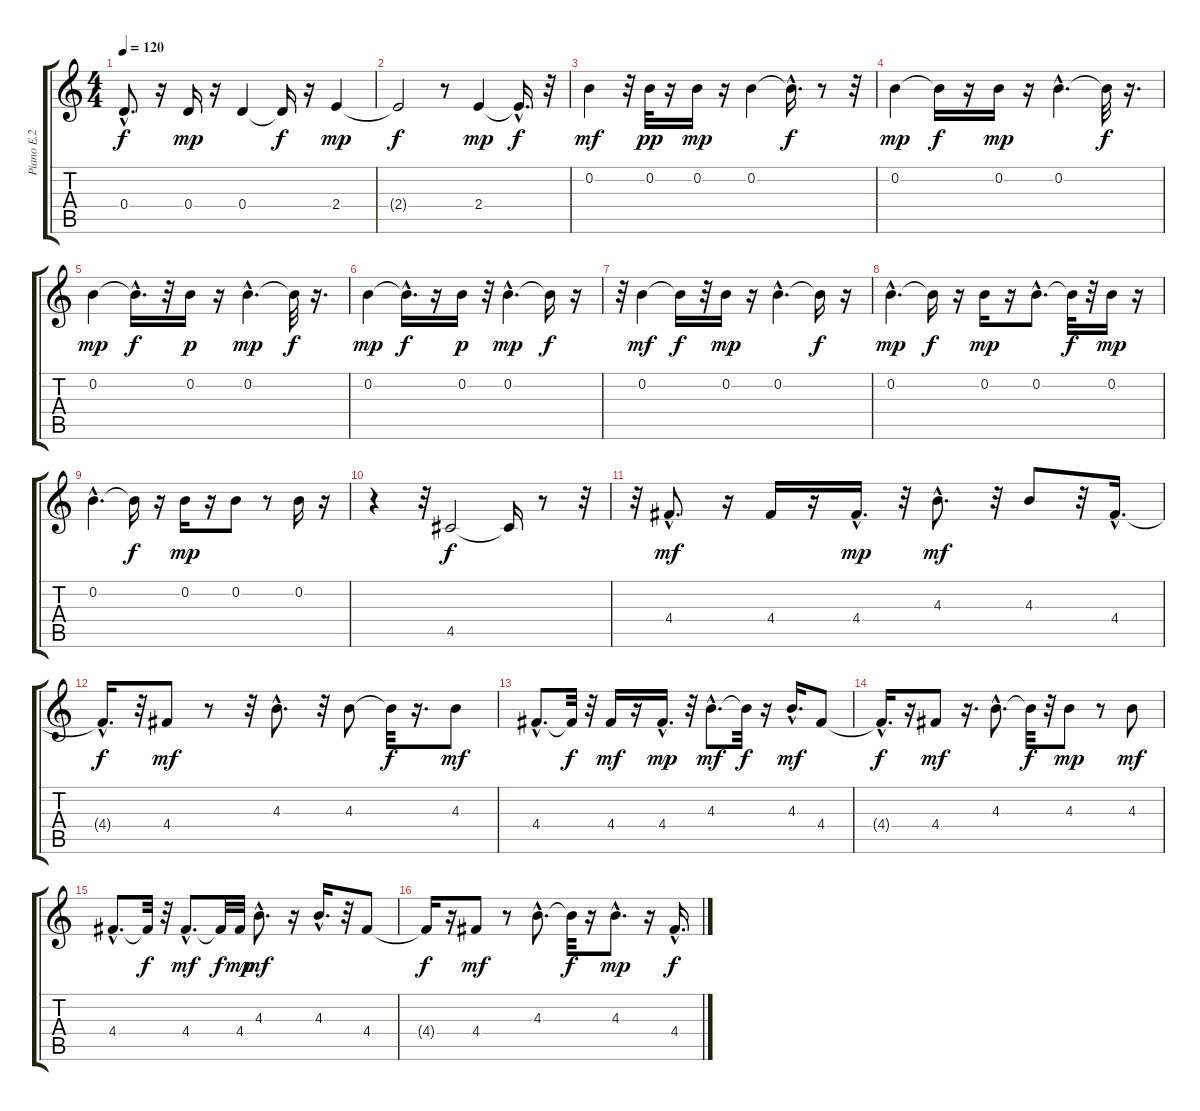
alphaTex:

\track ("Piano E.2 izq" "Piano E.2 ") {instrument acousticguitarnylon}
\staff {score tabs}
\tuning (E4 B3 G3 D3 A2 E2) {hide}
\ts (4 4)
\tempo 120
\clef g2
\ks c
0.4{hac t}.8{d dy f} r.16 0.4.16{dy mp} r.16 0.4.4 0.4{t}.16{dy f} r.16 2.4.4{dy mp} |
2.4{t}.2{dy f} r.8 2.4.4{dy mp} 2.4{hac t}.16{d dy f} r.32 |
0.2.4{dy mf} r.32 0.2.32{dy pp} r.16 0.2.16{dy mp} r.16 0.2.4 0.2{hac t}.16{d dy f} r.8 r.32 |
0.2.4{dy mp} 0.2{t}.16{dy f} r.16 0.2.16{dy mp} r.16 0.2{hac}.4{d} 0.2{t}.32{dy f} r.16{d} |
0.2.4{dy mp} 0.2{hac t}.16{d dy f} r.32 0.2.16{dy p} r.16 0.2{hac}.4{d dy mp} 0.2{t}.32{dy f} r.16{d} |
0.2.4{dy mp} 0.2{hac t}.16{d dy f} r.16 0.2.16{dy p} r.32 0.2{hac}.4{d dy mp} 0.2{t}.16{dy f} r.16 |
r.32 0.2.4{dy mf} 0.2{t}.16{dy f} r.32 0.2.16{dy mp} r.16 0.2{hac}.4{d} 0.2{t}.16{dy f} r.16 |
0.2{hac}.4{d dy mp} 0.2{t}.16{dy f} r.16 0.2.16{dy mp} r.16 0.2{hac}.8{d} 0.2{t}.32{dy f} r.32 0.2.16{dy mp} r.16 |
0.2{hac}.4{d} 0.2{t}.16{dy f} r.16 0.2.16{dy mp} r.16 0.2.8 r.8 0.2.16 r.16 |
r.4 r.32 4.5.2{dy f} 4.5{t}.16 r.8 r.32 |
r.32 4.4{hac}.8{d dy mf} r.16 4.4.16 r.16 4.4{hac}.16{d dy mp} r.32 4.3{hac}.8{d dy mf} r.32 4.3.8 r.32 4.4{hac}.16{d} |
4.4{hac t}.16{d dy f} r.32 4.4.8{dy mf} r.8 r.32 4.3{hac}.8{d} r.32 4.3.8 4.3{t}.32{dy f} r.16{d} 4.3.8{dy mf} |
4.4{hac}.8{d} 4.4{t}.32{dy f} r.32 4.4.16{dy mf} r.16 4.4{hac}.16{d dy mp} r.32 4.3{hac}.8{d dy mf} 4.3{t}.32{dy f} r.16 4.3{hac}.16{d dy mf} 4.4.8 |
4.4{hac t}.16{d dy f} r.16 4.4.8{dy mf} r.16{d} 4.3{hac}.8{d} 4.3{t}.32{dy f} r.32 4.3.8{dy mp} r.8 4.3.8{dy mf} |
4.4{hac}.8{d} 4.4{t}.32{dy f} r.32 4.4{hac}.8{d dy mf} 4.4{t}.32{dy f} 4.4.32{dy mp} 4.3{hac}.8{d dy mf} r.16 4.3{hac}.16{d} r.32 4.4.8 |
4.4{t}.16{dy f} r.16 4.4.8{dy mf} r.8 4.3{hac}.8{d} 4.3{t}.32{dy f} r.16 4.3{hac}.8{d dy mp} r.16 4.4{hac}.16{d dy f}
